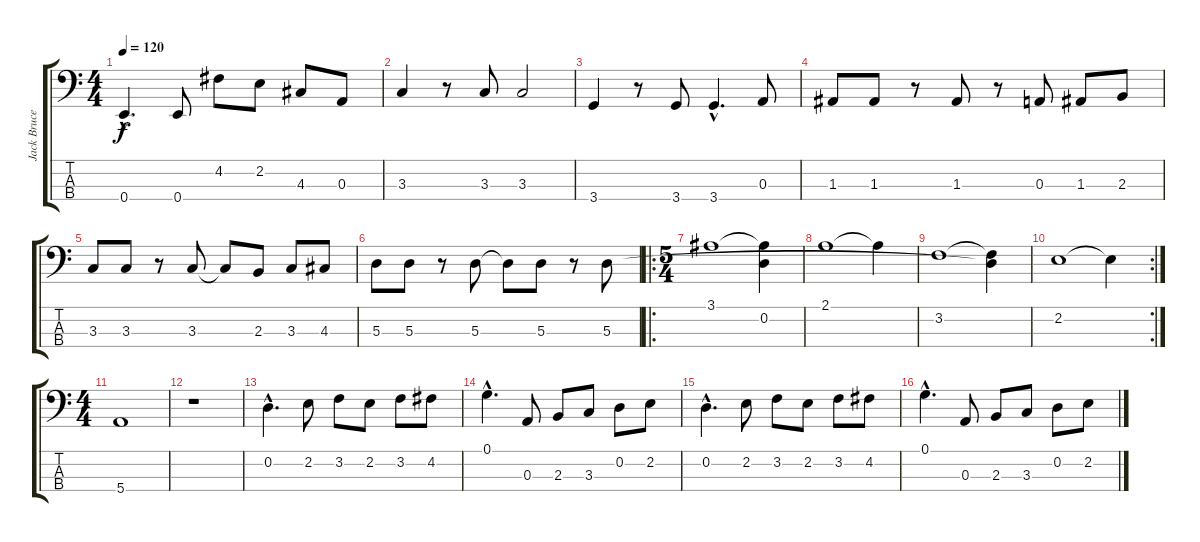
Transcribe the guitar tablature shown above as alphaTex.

\track ("Jack Bruce" "Jack Bruce") {instrument electricbassfinger}
\staff {score tabs}
\tuning (G2 D2 A1 E1) {hide}
\ts (4 4)
\tempo 120
\clef f4
\ks c
0.4{hac}.4{d dy f} 0.4.8 4.2.8 2.2.8 4.3.8 0.3.8 |
3.3.4 r.8 3.3.8 3.3.2 |
3.4.4 r.8 3.4.8 3.4{hac}.4{d} 0.3.8 |
1.3.8 1.3.8 r.8 1.3.8 r.8 0.3.8 1.3.8 2.3.8 |
3.3.8 3.3.8 r.8 3.3.8 3.3{t}.8 2.3.8 3.3.8 4.3.8 |
5.3.8 5.3.8 r.8 5.3.8 5.3{t}.8 5.3.8 r.8 5.3.8 |
\ro
\ts (5 4)
3.1.1{volume 10 instrument acousticbass} (3.1{t} 0.2).4 |
2.1.1{volume 10 instrument acousticbass} 2.1{t}.4 |
3.2.1{volume 10 instrument acousticbass} (3.2{t} 5.3{t}).4 |
\rc 2
2.2.1{volume 10 instrument acousticbass} 2.2{t}.4 |
\ts (4 4)
5.4.1 |
r.1 |
0.2{hac}.4{d} 2.2.8 3.2.8 2.2.8 3.2.8 4.2.8 |
0.1{hac}.4{d} 0.3.8 2.3.8 3.3.8 0.2.8 2.2.8 |
0.2{hac}.4{d} 2.2.8 3.2.8 2.2.8 3.2.8 4.2.8 |
0.1{hac}.4{d} 0.3.8 2.3.8 3.3.8 0.2.8 2.2.8
